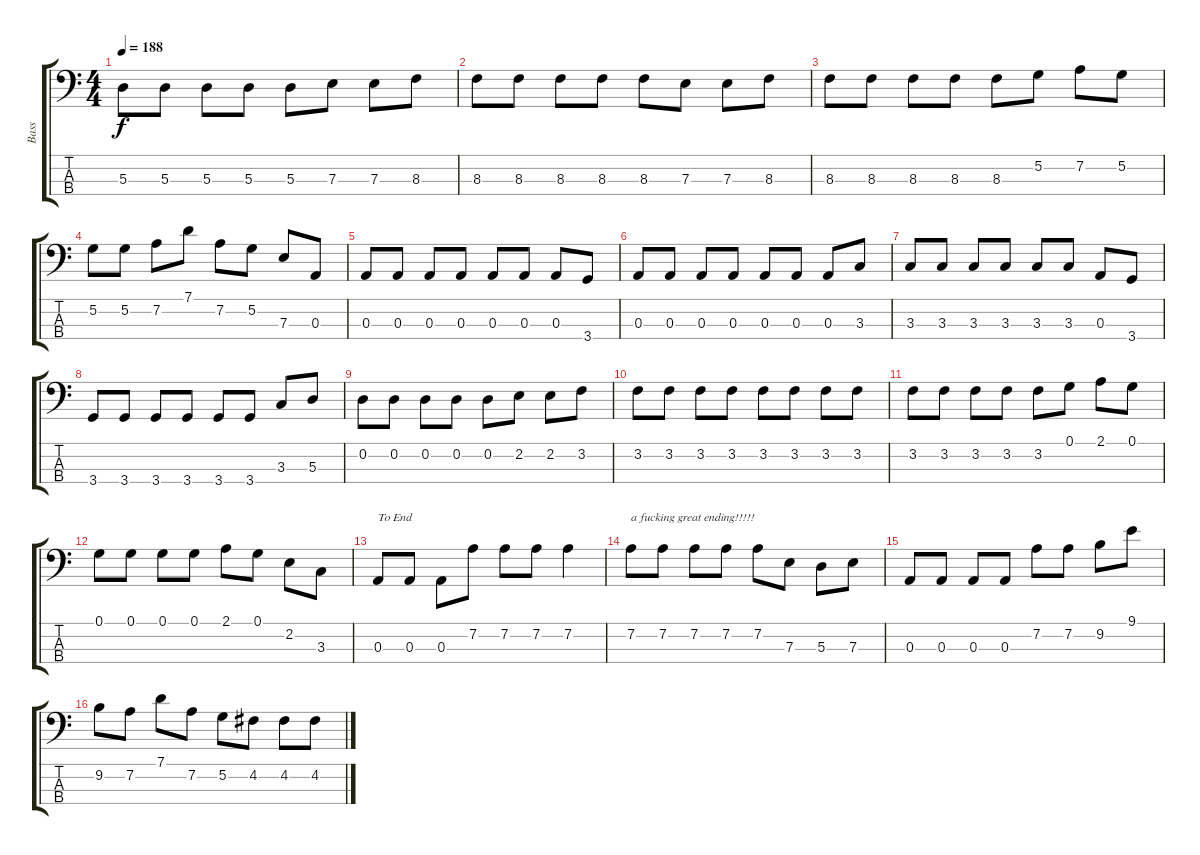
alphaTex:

\track ("Bass" "Bass") {instrument electricbassfinger}
\staff {score tabs}
\tuning (G2 D2 A1 E1) {hide}
\ts (4 4)
\tempo 188
\clef f4
\ks c
5.3.8{dy f} 5.3.8 5.3.8 5.3.8 5.3.8 7.3.8 7.3.8 8.3.8 |
8.3.8 8.3.8 8.3.8 8.3.8 8.3.8 7.3.8 7.3.8 8.3.8 |
8.3.8 8.3.8 8.3.8 8.3.8 8.3.8 5.2.8 7.2.8 5.2.8 |
5.2.8 5.2.8 7.2.8 7.1.8 7.2.8 5.2.8 7.3.8 0.3.8 |
0.3.8 0.3.8 0.3.8 0.3.8 0.3.8 0.3.8 0.3.8 3.4.8 |
0.3.8 0.3.8 0.3.8 0.3.8 0.3.8 0.3.8 0.3.8 3.3.8 |
3.3.8 3.3.8 3.3.8 3.3.8 3.3.8 3.3.8 0.3.8 3.4.8 |
3.4.8 3.4.8 3.4.8 3.4.8 3.4.8 3.4.8 3.3.8 5.3.8 |
0.2.8 0.2.8 0.2.8 0.2.8 0.2.8 2.2.8 2.2.8 3.2.8 |
3.2.8 3.2.8 3.2.8 3.2.8 3.2.8 3.2.8 3.2.8 3.2.8 |
3.2.8 3.2.8 3.2.8 3.2.8 3.2.8 0.1.8 2.1.8 0.1.8 |
0.1.8 0.1.8 0.1.8 0.1.8 2.1.8 0.1.8 2.2.8 3.3.8 |
0.3.8{txt "To End"} 0.3.8 0.3.8 7.2.8 7.2.8 7.2.8 7.2.4 |
7.2.8{txt "a fucking great ending!!!!!"} 7.2.8 7.2.8 7.2.8 7.2.8 7.3.8 5.3.8 7.3.8 |
0.3.8 0.3.8 0.3.8 0.3.8 7.2.8 7.2.8 9.2.8 9.1.8 |
9.2.8 7.2.8 7.1.8 7.2.8 5.2.8 4.2.8 4.2.8 4.2.8
